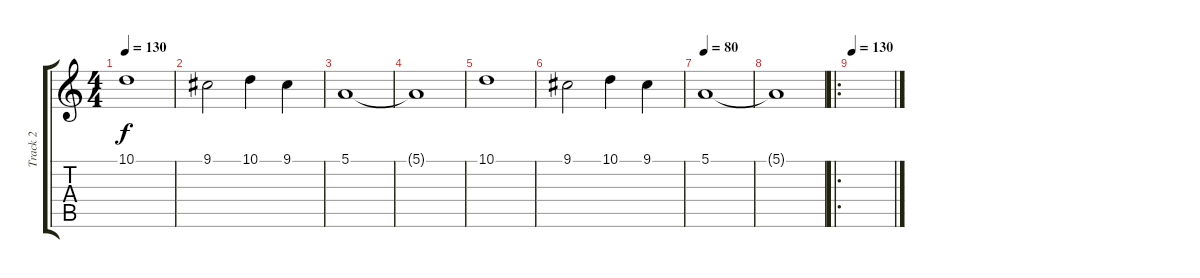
\track ("Track 2" "Track 2") {instrument synthvoice}
\staff {score tabs}
\tuning (E4 B3 G3 D3 A2 E2) {hide}
\ts (4 4)
\tempo 130
\tempo 120
\tempo 130
\clef g2
\ks c
10.1.1{dy f instrument synthvoice} |
9.1.2 10.1.4 9.1.4 |
5.1.1 |
5.1{t}.1 |
10.1.1 |
9.1.2 10.1.4 9.1.4 |
\tempo 80
5.1.1 |
5.1{t}.1 |
\ro
\tempo 130
